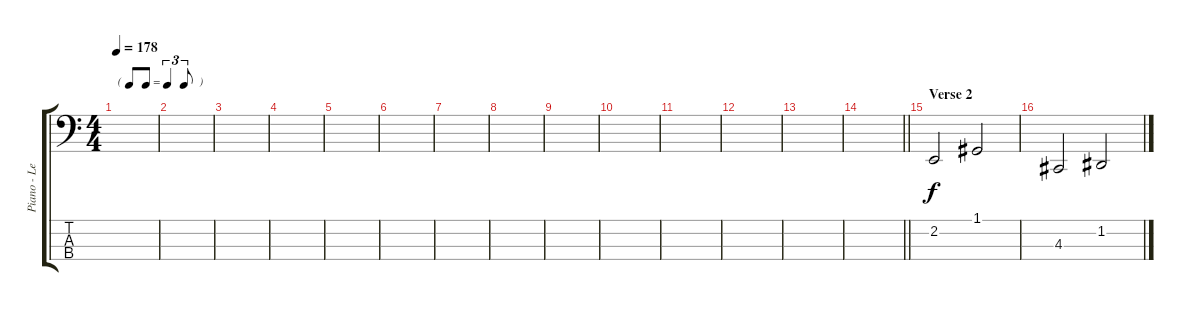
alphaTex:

\track ("Piano - Left Hand" "Piano - Le") {instrument acousticgrandpiano}
\staff {score tabs}
\tuning (G2 D2 A1 E1) {hide}
\ts (4 4)
\tf triplet8th
\tempo 178
\clef f4
\ks c
|
|
|
|
|
|
|
|
|
|
|
|
|
\barLineRight lightlight
|
\section ("" "Verse 2")
2.2.2 1.1.2 |
4.3.2 1.2.2
